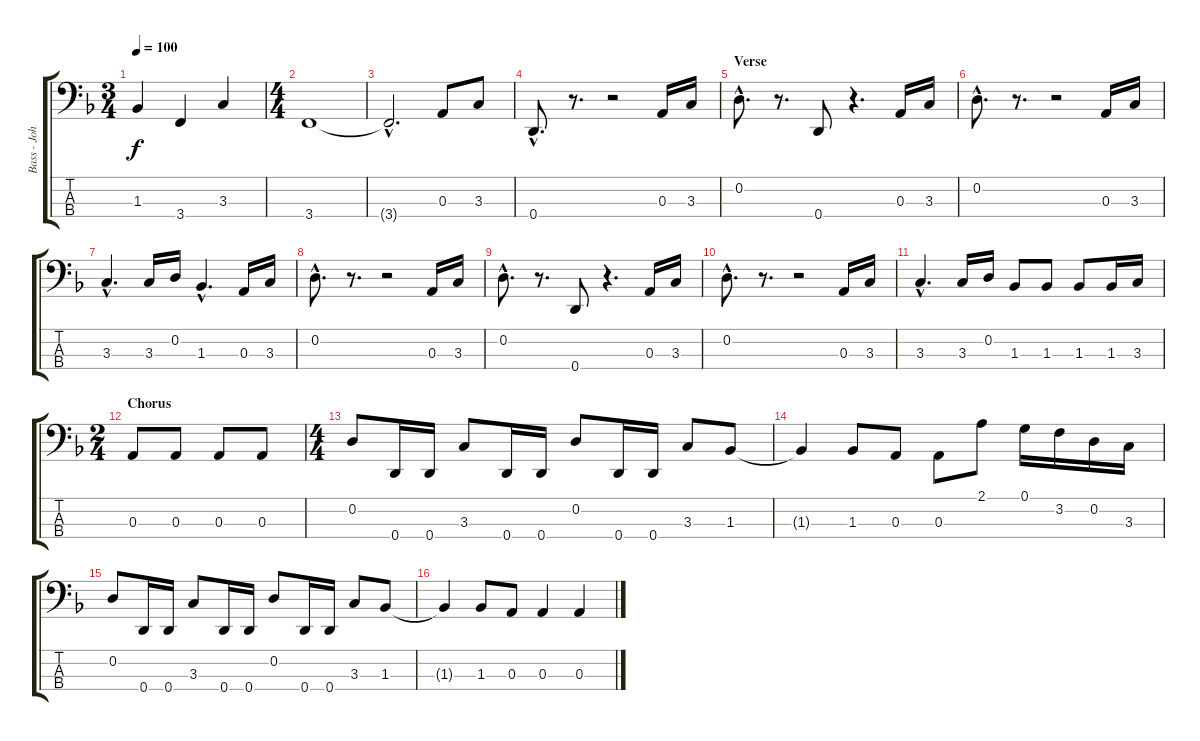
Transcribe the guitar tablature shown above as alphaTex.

\track ("Bass - John Middleton" "Bass - Joh") {instrument electricbasspick}
\staff {score tabs}
\tuning (G2 D2 A1 D1) {hide}
\ts (3 4)
\tempo 100
\clef f4
\ks f
1.3.4{dy f} 3.4.4 3.3.4 |
\ts (4 4)
3.4.1 |
3.4{hac t}.2{d} 0.3.8 3.3.8 |
0.4{hac}.8{d} r.8{d} r.2 0.3.16 3.3.16 |
\section ("" "Verse")
0.2{hac}.8{d} r.8{d} 0.4.8 r.4{d} 0.3.16 3.3.16 |
0.2{hac}.8{d} r.8{d} r.2 0.3.16 3.3.16 |
3.3{hac}.4{d} 3.3.16 0.2.16 1.3{hac}.4{d} 0.3.16 3.3.16 |
0.2{hac}.8{d} r.8{d} r.2 0.3.16 3.3.16 |
0.2{hac}.8{d} r.8{d} 0.4.8 r.4{d} 0.3.16 3.3.16 |
0.2{hac}.8{d} r.8{d} r.2 0.3.16 3.3.16 |
3.3{hac}.4{d} 3.3.16 0.2.16 1.3.8 1.3.8 1.3.8 1.3.16 3.3.16 |
\ts (2 4)
\section ("" "Chorus")
0.3.8 0.3.8 0.3.8 0.3.8 |
\ts (4 4)
0.2.8 0.4.16 0.4.16 3.3.8 0.4.16 0.4.16 0.2.8 0.4.16 0.4.16 3.3.8 1.3.8 |
1.3{t}.4 1.3.8 0.3.8 0.3.8 2.1.8 0.1.16 3.2.16 0.2.16 3.3.16 |
0.2.8 0.4.16 0.4.16 3.3.8 0.4.16 0.4.16 0.2.8 0.4.16 0.4.16 3.3.8 1.3.8 |
1.3{t}.4 1.3.8 0.3.8 0.3.4 0.3.4
